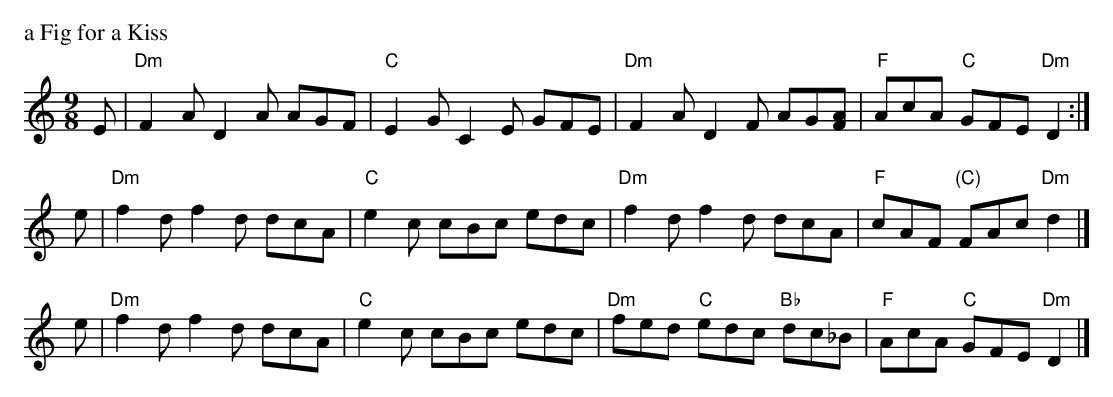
X:1
P: a Fig for a Kiss
M: 9/8
L: 1/8
K: Ddor
E | "Dm"F2A D2A AGF | "C"E2G C2E GFE | "Dm"F2A    D2F   AG[AF] | "F"AcA  "C" GFE "Dm"D2 :|
e | "Dm"f2d f2d dcA | "C"e2c cBc edc | "Dm"f2d    f2d     dcA  | "F"cAF "(C)"FAc "Dm"d2 |]
e | "Dm"f2d f2d dcA | "C"e2c cBc edc | "Dm"fed "C"edc "Bb"dc_B | "F"AcA  "C" GFE "Dm"D2 |]
